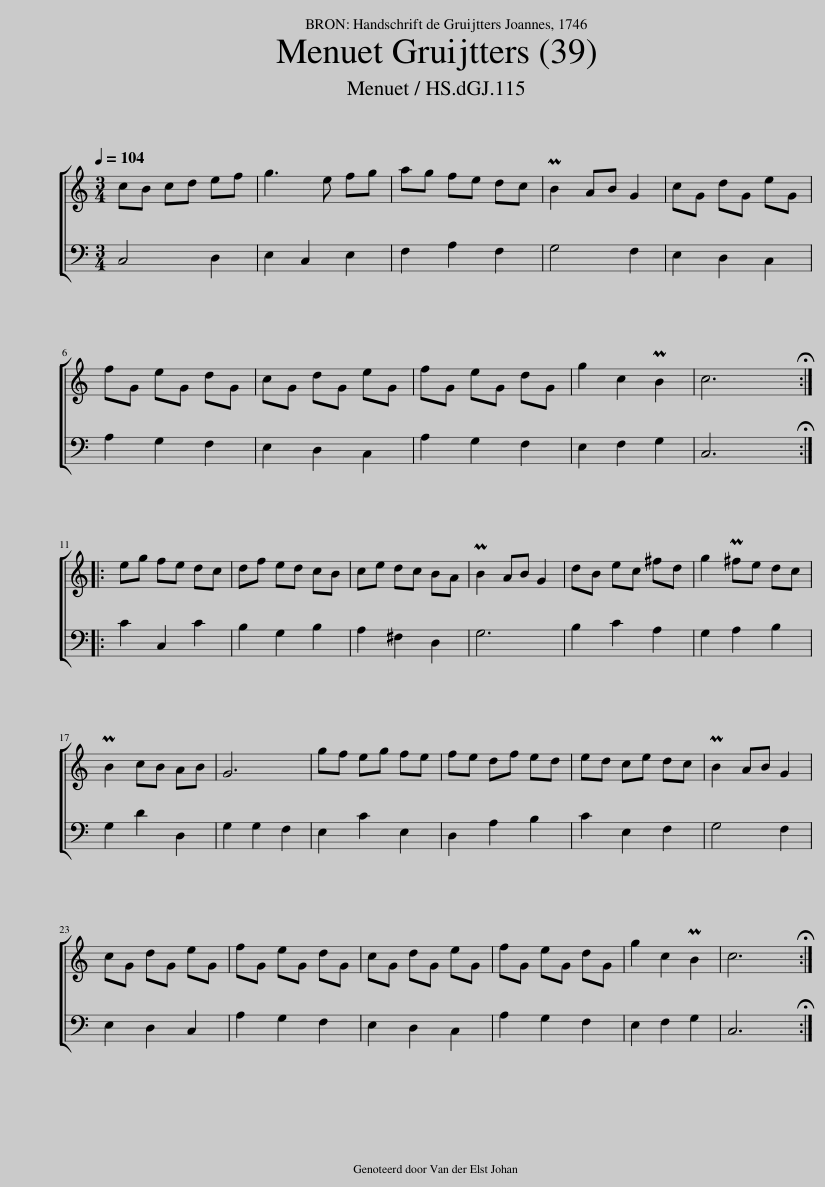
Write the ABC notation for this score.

X:1
%%score [ 1 2 ]
L:1/8
Q:1/4=104
M:3/4
I:linebreak $
K:C
V:1 treble
V:2 bass
V:1
 cB cd ef | g3 e fg | ag fe dc | PB2 AB G2 | cG dG eG |$ %5
 fG eG dG | cG dG eG | fG eG dG | g2 c2 PB2 | c6 ::$ %10
 eg fe dc | df ed cB | ce dc BA | PB2 AB G2 | dB ec ^fd | %15
 g2 P^fe dc |$ PB2 cB AB | G6 | gf eg fe | fe df ed | %20
 ed ce dc | PB2 AB G2 |$ cG dG eG | fG eG dG | cG dG eG | %25
 fG eG dG | g2 c2 PB2 | c6 :| %28
V:2
 C,4 D,2 | E,2 C,2 E,2 | F,2 A,2 F,2 | G,4 F,2 | E,2 D,2 C,2 |$ %5
 A,2 G,2 F,2 | E,2 D,2 C,2 | A,2 G,2 F,2 | E,2 F,2 G,2 | C,6 ::$ %10
 C2 C,2 C2 | B,2 G,2 B,2 | A,2 ^F,2 D,2 | G,6 | B,2 C2 A,2 | %15
 G,2 A,2 B,2 |$ G,2 D2 D,2 | G,2 G,2 F,2 | E,2 C2 E,2 | D,2 A,2 B,2 | %20
 C2 E,2 F,2 | G,4 F,2 |$ E,2 D,2 C,2 | A,2 G,2 F,2 | E,2 D,2 C,2 | %25
 A,2 G,2 F,2 | E,2 F,2 G,2 | C,6 :| %28
